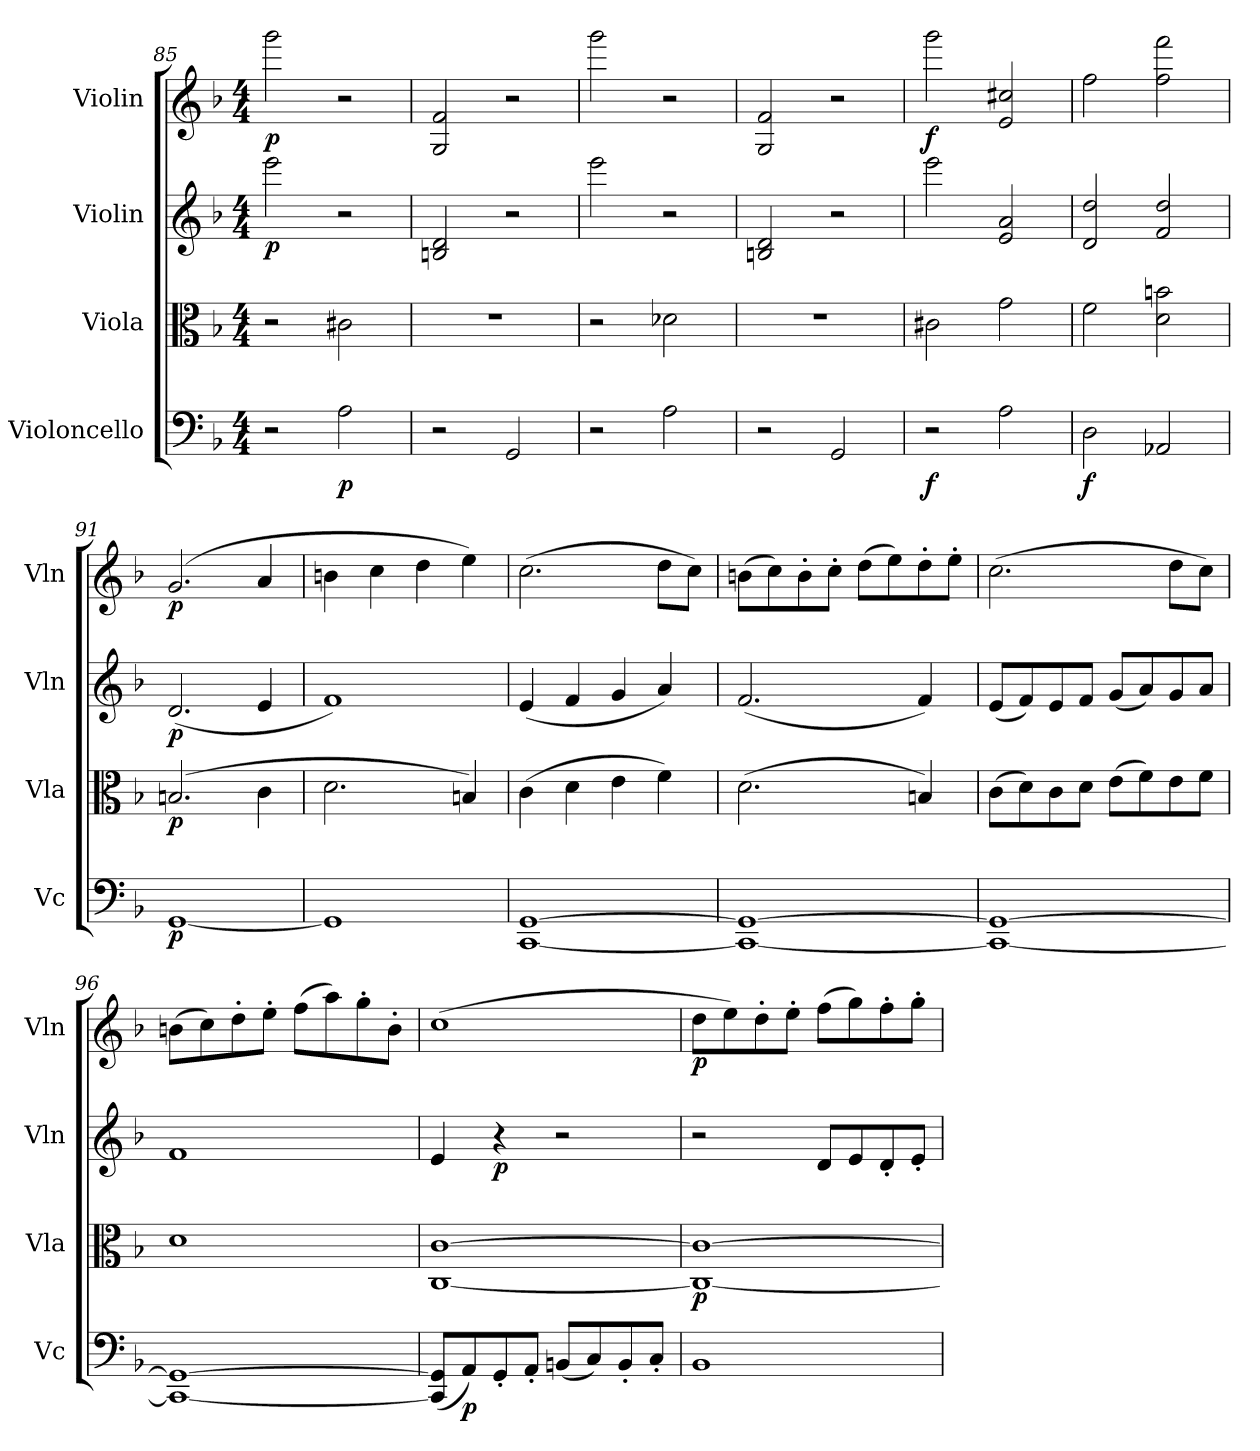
**kern	**dynam	**kern	**dynam	**kern	**dynam	**kern	**dynam
*part4	*part4	*part3	*part3	*part2	*part2	*part1	*part1
*staff4	*staff4	*staff3	*staff3	*staff2	*staff2	*staff1	*staff1
*I"Violoncello	*	*I"Viola	*	*I"Violin	*	*I"Violin	*
*I'Vc	*	*I'Vla	*	*I'Vln	*	*I'Vln	*
*clefF4	*	*clefC3	*	*clefG2	*	*clefG2	*
*k[b-]	*	*k[b-]	*	*k[b-]	*	*k[b-]	*
*M4/4	*	*M4/4	*	*M4/4	*	*M4/4	*
=85	=85	=85	=85	=85	=85	=85	=85
2r	.	2r	.	2eee\	p	2ggg\	p
2A\	p	2c#X\	.	2r	.	2r	.
=86	=86	=86	=86	=86	=86	=86	=86
2r	.	1r	.	2Bn/ 2d/	.	2G/ 2f/	.
2GG/	.	.	.	2r	.	2r	.
=87	=87	=87	=87	=87	=87	=87	=87
2r	.	2r	.	2eee\	.	2ggg\	.
2A\	.	2d-X\	.	2r	.	2r	.
=88	=88	=88	=88	=88	=88	=88	=88
2r	.	1r	.	2Bn/ 2d/	.	2G/ 2f/	.
2GG/	.	.	.	2r	.	2r	.
=89	=89	=89	=89	=89	=89	=89	=89
2r	f	2c#X\	.	2eee\	.	2ggg\	f
2A\	.	2g\	.	2e/ 2a/	.	2e/ 2cc#X/	.
=90	=90	=90	=90	=90	=90	=90	=90
2D\	f	2f\	.	2d/ 2dd/	.	2ff\	.
2AA-X/	.	2d\ 2bn\	.	2f/ 2dd/	.	2ff\ 2fff\	.
=91	=91	=91	=91	=91	=91	=91	=91
[1GG	p	(2.Bn/	p	(2.d/	p	(2.g/	p
.	.	4c\	.	4e/	.	4a/	.
=92	=92	=92	=92	=92	=92	=92	=92
1GG]	.	2.d\	.	1f)	.	4bn\	.
.	.	.	.	.	.	4cc\	.
.	.	.	.	.	.	4dd\	.
.	.	4Bn/)	.	.	.	4ee\)	.
=93	=93	=93	=93	=93	=93	=93	=93
[1CC [1GG	.	(4c\	.	(4e/	.	(2.cc\	.
.	.	4d\	.	4f/	.	.	.
.	.	4e\	.	4g/	.	.	.
.	.	4f\)	.	4a/)	.	8dd\L	.
.	.	.	.	.	.	8cc\J)	.
=94	=94	=94	=94	=94	=94	=94	=94
1CC_ 1GG_	.	(2.d\	.	(2.f/	.	(8bn\L	.
.	.	.	.	.	.	8cc\)	.
.	.	.	.	.	.	8b'\	.
.	.	.	.	.	.	8cc'\J	.
.	.	.	.	.	.	(8dd\L	.
.	.	.	.	.	.	8ee\)	.
.	.	4Bn/)	.	4f/)	.	8dd'\	.
.	.	.	.	.	.	8ee'\J	.
=95	=95	=95	=95	=95	=95	=95	=95
1CC_ 1GG_	.	(8c\L	.	(8e/L	.	(2.cc\	.
.	.	8d\)	.	8f/)	.	.	.
.	.	8c\	.	8e/	.	.	.
.	.	8d\J	.	8f/J	.	.	.
.	.	(8e\L	.	(8g/L	.	.	.
.	.	8f\)	.	8a/)	.	.	.
.	.	8e\	.	8g/	.	8dd\L	.
.	.	8f\J	.	8a/J	.	8cc\J)	.
=96	=96	=96	=96	=96	=96	=96	=96
1CC_ 1GG_	.	1d	.	1f	.	(8bn\L	.
.	.	.	.	.	.	8cc\)	.
.	.	.	.	.	.	8dd'\	.
.	.	.	.	.	.	8ee'\J	.
.	.	.	.	.	.	(8ff\L	.
.	.	.	.	.	.	8aa\)	.
.	.	.	.	.	.	8gg'\	.
.	.	.	.	.	.	8b'\J	.
=97	=97	=97	=97	=97	=97	=97	=97
(8CC]/ 8GG]/L	.	[1C [1c	.	4e/	.	(1cc	.
8AA/)	p	.	.	.	.	.	.
8GG'/	.	.	.	4r	p	.	.
8AA'/J	.	.	.	.	.	.	.
(8BBn/L	.	.	.	2r	.	.	.
8C/)	.	.	.	.	.	.	.
8BB'/	.	.	.	.	.	.	.
8C'/J	.	.	.	.	.	.	.
=98	=98	=98	=98	=98	=98	=98	=98
1BB-	.	1C_ 1c_	p	2r	.	8dd\L	p
.	.	.	.	.	.	8ee\)	.
.	.	.	.	.	.	8dd'\	.
.	.	.	.	.	.	8ee'\J	.
.	.	.	.	8d/L	.	(8ff\L	.
.	.	.	.	8e/	.	8gg\)	.
.	.	.	.	8d'/	.	8ff'\	.
.	.	.	.	8e'/J	.	8gg'\J	.
=	=	=	=	=	=	=	=
*-	*-	*-	*-	*-	*-	*-	*-
